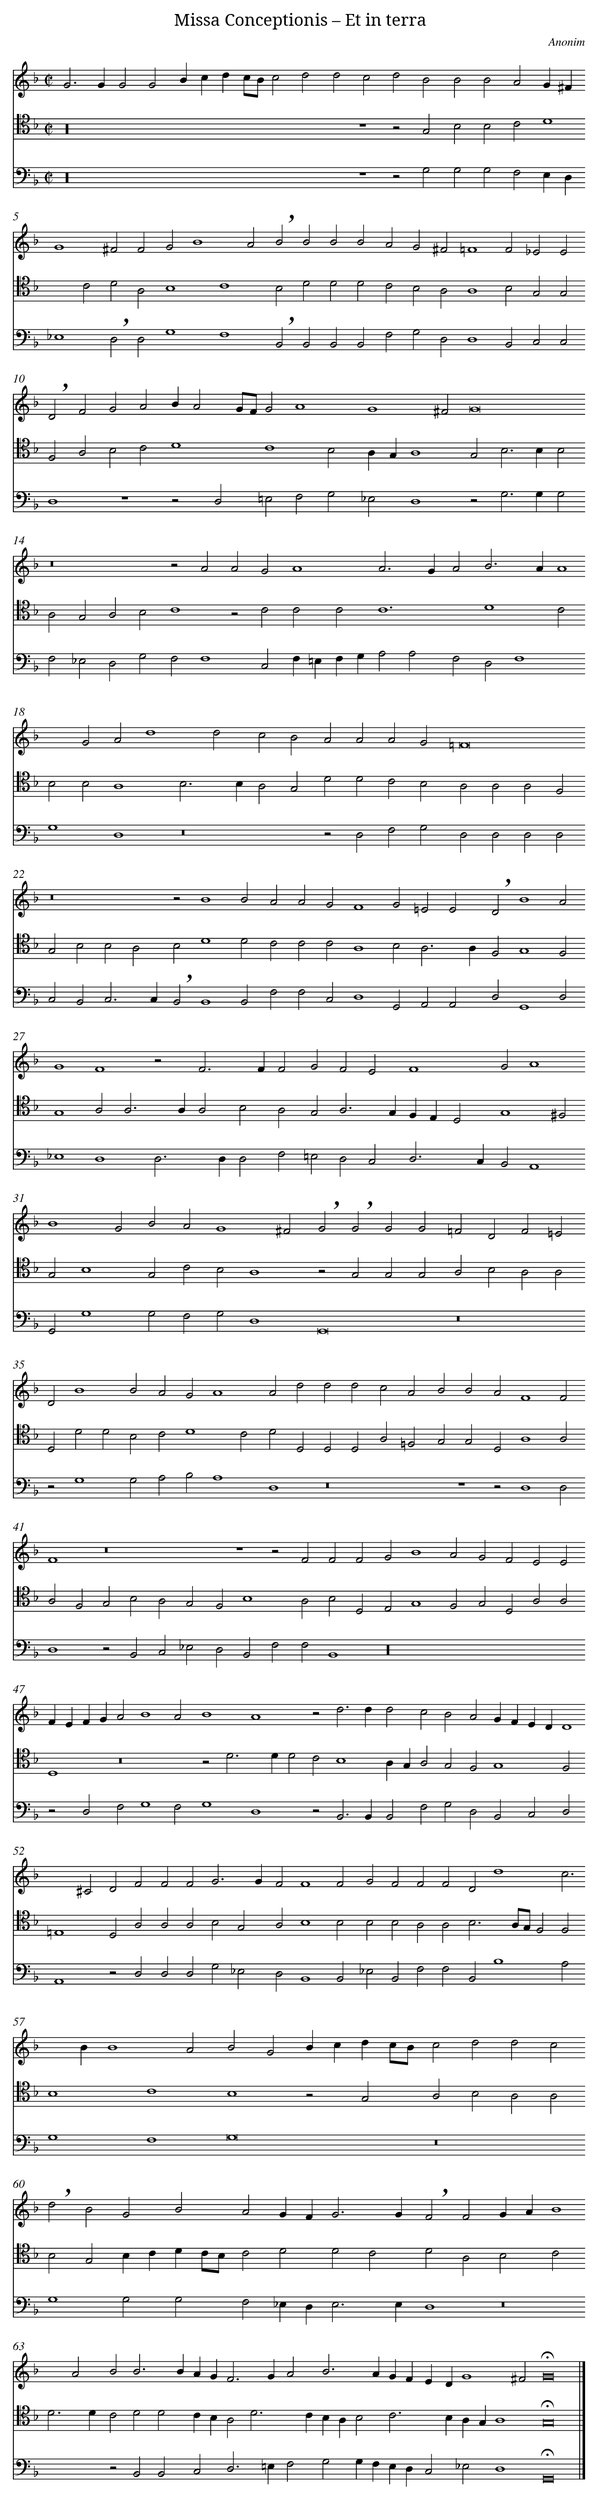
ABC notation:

X:1
T: Missa Conceptionis – Et in terra
C: Anonim
L: 1/4
M: C|
V: 1
V: 2 clef=tenor
V: 3 clef=bass
K: F
[V:1] G2>G2G2G2 [|]
[V:2] z16 [|]
[V:3] z16 [|]
[V:1] Bcdc/B/c2d2 [|]
[V:2]  [|]
[V:3]  [|]
[V:1] d2c2d2B2 [|]
[V:2] z4z2G,2 [|]
[V:3] z4z2G,2 [|]
[V:1] B2B2A2G^F [|]
[V:2] B,2B,2C2D4 [|]
[V:3] G,2G,2F,2E,D, [|]
[V:1] G4^F2F2 [|]
[V:2] C2D2A,2 [|]
[V:3] _E,4!breath!D,2D,2 [|]
[V:1] G2B4A2 [|]
[V:2] B,4C4 [|]
[V:3] G,4F,4 [|]
[V:1] !breath!B2B2B2B2 [|]
[V:2] B,2D2D2D2 [|]
[V:3] !breath!B,,2B,,2B,,2B,,2 [|]
[V:1] A2G2^F2=F4 [|]
[V:2] C2B,2A,2A,4 [|]
[V:3] F,2G,2D,2D,4 [|]
[V:1] F2_E2E2 [|]
[V:2] B,2G,2G,2 [|]
[V:3] B,,2C,2C,2 [|]
[V:1] !breath!D2F2G2A2 [|]
[V:2] F,2A,2B,2C2 [|]
[V:3] D,4z4 [|]
[V:1] BA2G/F/G2A4 [|]
[V:2] D4C4 [|]
[V:3] z2D,2=E,2F,2 [|]
[V:1] G4^F2 [|]
[V:2] B,2A,G,A,4 [|]
[V:3] G,2_E,2D,4 [|]
[V:1] G8 [|]
[V:2] G,2B,2>B,2B,2 [|]
[V:3] z2G,2>G,2G,2 [|]
[V:1] z8 [|]
[V:2] A,2G,2A,2B,2 [|]
[V:3] F,2_E,2D,2G,2 [|]
[V:1] z2A2A2G2 [|]
[V:2] C4z2C2 [|]
[V:3] F,2F,4C,2 [|]
[V:1] A4A3G [|]
[V:2] C2C2C6 [|]
[V:3] F,=E,F,G,A,2A,2 [|]
[V:1] A2B2>A2A4 [|]
[V:2] D4C2 [|]
[V:3] F,2D,2F,4 [|]
[V:1] G2A2d4 [|]
[V:2] B,2B,2A,4 [|]
[V:3] G,4D,4 [|]
[V:1] d2c2B2 [|]
[V:2] B,2>B,2A,2G,2 [|]
[V:3] z8 [|]
[V:1] A2A2A2G2 [|]
[V:2] D2D2C2B,2 [|]
[V:3] z2D,2F,2G,2 [|]
[V:1] =F8 [|]
[V:2] A,2A,2A,2F,2 [|]
[V:3] D,2D,2D,2D,2 [|]
[V:1] z8 [|]
[V:2] G,2B,2B,2A,2 [|]
[V:3] C,2B,,2C,3C, [|]
[V:1] z2B4B2 [|]
[V:2] B,2D4D2 [|]
[V:3] !breath!B,,2B,,4B,,2 [|]
[V:1] A2A2G2F4 [|]
[V:2] C2C2C2A,4 [|]
[V:3] F,2F,2C,2D,4 [|]
[V:1] G2=E2E2 [|]
[V:2] B,2A,3A, [|]
[V:3] G,,2A,,2A,,2 [|]
[V:1] !breath!D2B4A2 [|]
[V:2] F,2G,4F,2 [|]
[V:3] D,2G,,4D,2 [|]
[V:1] G4F4 [|]
[V:2] G,4A,2A,3 [|]
[V:3] _E,4D,4 [|]
[V:1] z2F2>F2F2 [|]
[V:2] A,A,2B,2A,2 [|]
[V:3] D,2>D,2D,2F,2 [|]
[V:1] G2F2E2F4 [|]
[V:2] G,2A,2>G,2F,E, [|]
[V:3] =E,2D,2C,2D,3 [|]
[V:1] G2A4 [|]
[V:2] D,2G,4^F,2 [|]
[V:3] C,B,,2A,,4 [|]
[V:1] B4G2B2 [|]
[V:2] G,2B,4G,2 [|]
[V:3] G,,2G,4G,2 [|]
[V:1] A2G4^F2 [|]
[V:2] C2B,2A,4 [|]
[V:3] F,2G,2D,4 [|]
[V:1] !breath!G2!breath!G2G2G2 [|]
[V:2] z2G,2G,2G,2 [|]
[V:3] G,,8 [|]
[V:1] =F2D2F2=E2 [|]
[V:2] A,2B,2A,2A,2 [|]
[V:3] z8 [|]
[V:1] D2B4B2 [|]
[V:2] D,2D2D2B,2 [|]
[V:3] z2G,4G,2 [|]
[V:1] A2G2A4 [|]
[V:2] C2D4C2 [|]
[V:3] A,2B,2A,4 [|]
[V:1] A2d2d2d2 [|]
[V:2] D2D,2D,2D,2 [|]
[V:3] D,4z8 [|]
[V:1] c2A2B2B2 [|]
[V:2] A,2=F,2G,2G,2 [|]
[V:3] z4 [|]
[V:1] A2F4F2 [|]
[V:2] D,2A,4A,2 [|]
[V:3] z2D,4D,2 [|]
[V:1] F4z8 [|]
[V:2] A,2F,2G,2B,2 [|]
[V:3] D,4z2B,,2 [|]
[V:1] z4 [|]
[V:2] A,2G,2F,2B,4 [|]
[V:3] C,2_E,2D,2B,,2 [|]
[V:1] z2F2F2F2 [|]
[V:2] A,2B,2D,2 [|]
[V:3] F,2F,2B,,4 [|]
[V:1] G2B4A2 [|]
[V:2] E,2G,4F,2 [|]
[V:3] z16 [|]
[V:1] G2F2E2E2 [|]
[V:2] G,2D,2A,2A,2 [|]
[V:3]  [|]
[V:1] FEFGA2B4 [|]
[V:2] D,4z8 [|]
[V:3] z2D,2F,2G,4 [|]
[V:1] A2B4 [|]
[V:2] z2D3 [|]
[V:3] F,2G,4 [|]
[V:1] A4z2d3 [|]
[V:2] DD2C2B,4 [|]
[V:3] D,4z2B,,3 [|]
[V:1] dd2c2B2 [|]
[V:2] A,G,A,2G,2 [|]
[V:3] B,,B,,2F,2G,2 [|]
[V:1] A2GFEDD4 [|]
[V:2] F,2G,4F,2 [|]
[V:3] D,2B,,2C,2D,2 [|]
[V:1] ^C2D2F2 [|]
[V:2] =E,4D,2A,2 [|]
[V:3] A,,4z2D,2 [|]
[V:1] F2F2G3G [|]
[V:2] A,2A,2B,2G,2 [|]
[V:3] D,2D,2G,2_E,2 [|]
[V:1] F2F4F2 [|]
[V:2] A,2B,4B,2 [|]
[V:3] D,2B,,4B,,2 [|]
[V:1] G2F2F2F2 [|]
[V:2] B,2B,2A,2A,2 [|]
[V:3] _E,2B,,2F,2F,2 [|]
[V:1] D2d4c3 [|]
[V:2] B,3A,/G,/F,2F,2 [|]
[V:3] B,,2B,4A,2 [|]
[V:1] BB4A2 [|]
[V:2] B,4C4 [|]
[V:3] G,4F,4 [|]
[V:1] B2G2Bcdc/B/ [|]
[V:2] B,4z2G,2 [|]
[V:3] G,8 [|]
[V:1] c2d2d2c2 [|]
[V:2] A,2B,2A,2A,2 [|]
[V:3] z8 [|]
[V:1] !breath!d2B2G2B2 [|]
[V:2] B,2G,2B,CDC/B,/ [|]
[V:3] G,4G,2G,2 [|]
[V:1] A2GF2<G2G [|]
[V:2] C2D2D2C2 [|]
[V:3] F,2_E,D,2<E,2E, [|]
[V:1] !breath!F2F2GAB4 [|]
[V:2] D2A,2B,2C2 [|]
[V:3] D,4z8 [|]
[V:1] A2B2B3 [|]
[V:2] D2>D2C2D2 [|]
[V:3] z2B,,2 [|]
[V:1] BAG2<F2G [|]
[V:2] D2CB,A,2D3 [|]
[V:3] B,,2C,2D,3=E, [|]
[V:1] A2B2>A2GF [|]
[V:2] CB,A,B,2C3 [|]
[V:3] F,2G,2G,F,E,D, [|]
[V:1] EDG4^F2 [|]
[V:2] B,A,G,A,4 [|]
[V:3] C,2_E,2D,4 [|]
[V:1] !fermata!G8 |]
[V:2] !fermata!G,8 |]
[V:3] !fermata!G,,8 |]
